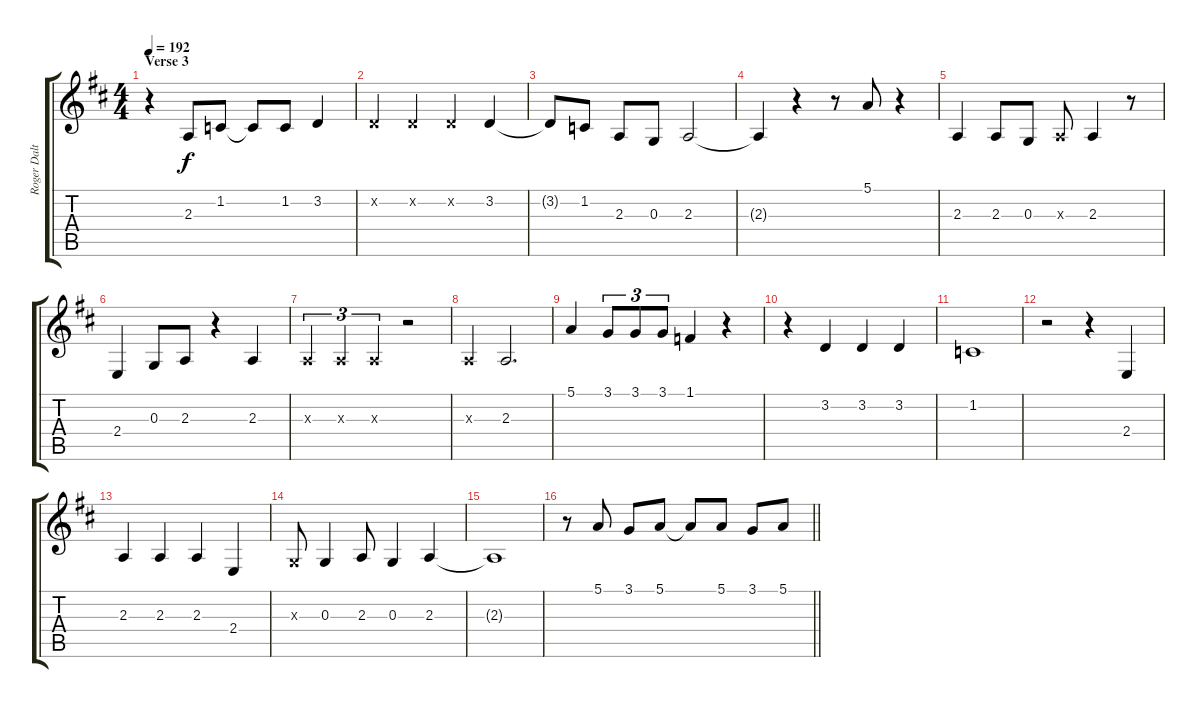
\track ("Roger Daltrey - Voice" "Roger Dalt") {instrument cello}
\staff {score tabs}
\tuning (E4 B3 G3 D3 A2 E2) {hide}
\ts (4 4)
\section ("" "Verse 3")
\tempo 192
\clef g2
\ks d
r.4{dy f} 2.3.8 1.2.8 1.2{t}.8 1.2.8 3.2.4 |
3.2{x}.4 3.2{x}.4 3.2{x}.4 3.2.4 |
3.2{t}.8 1.2.8 2.3.8 0.3.8 2.3.2 |
2.3{t}.4 r.4 r.8 5.1.8 r.4 |
2.3.4 2.3.8 0.3.8 2.3{x}.8 2.3.4 r.8 |
2.4.4 0.3.8 2.3.8 r.4 2.3.4 |
2.3{x}.4{tu (3 2)} 2.3{x}.4{tu (3 2)} 2.3{x}.4{tu (3 2)} r.2 |
2.3{x}.4 2.3.2{d} |
5.1.4 3.1.8{tu (3 2)} 3.1.8{tu (3 2)} 3.1.8{tu (3 2)} 1.1.4 r.4 |
r.4 3.2.4 3.2.4 3.2.4 |
1.2.1 |
r.2 r.4 2.4.4 |
2.3.4 2.3.4 2.3.4 2.4.4 |
0.3{x}.8 0.3.4 2.3.8 0.3.4 2.3.4 |
2.3{t}.1 |
\barLineRight lightlight
r.8 5.1.8 3.1.8 5.1.8 5.1{t}.8 5.1.8 3.1.8 5.1.8
